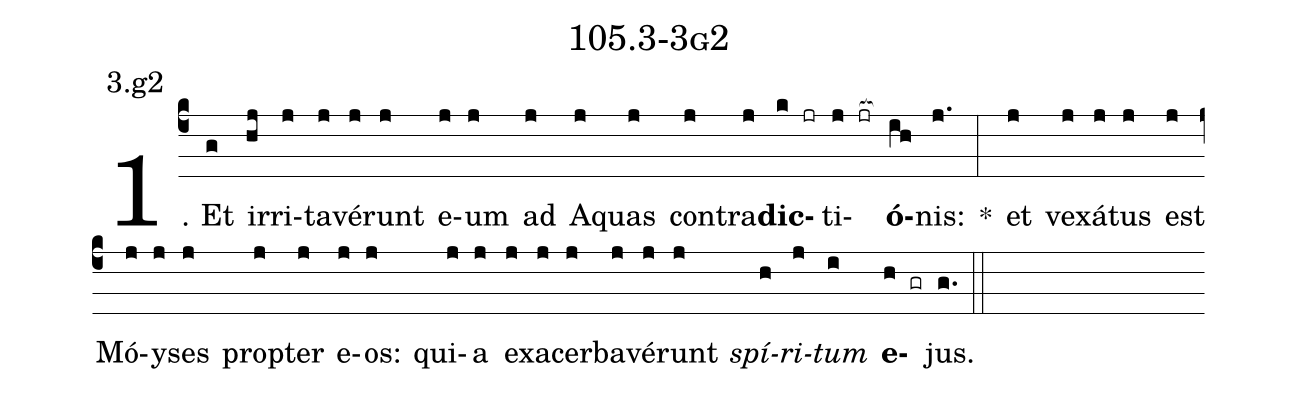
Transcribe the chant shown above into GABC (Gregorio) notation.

name: 105.3-3g2;
annotation: 3.g2;
%%
(c4)1. Et(g) ir(hj)ri(j)ta(j)vé(j)runt(j) e(j)um(j) ad(j) A(j)quas(j) con(j)tra(j)<b>dic</b>(k jr)ti(j jr[ocb:1{])<b>ó</b>(ih[ocb:0}])nis:(j.) *(:) et(j) ve(j)xá(j)tus(j) est(j) Mó(j)y(j)ses(j) prop(j)ter(j) e(j)os:(j) qui(j)a(j) ex(j)a(j)cer(j)ba(j)vé(j)runt(j) <i>spí</i>(h)<i>ri</i>(j)<i>tum</i>(i) <b>e</b>(h gr)jus.(g.) (::)


%E(j) u(h) o(j) u(i) a(h) e.(g.) (::)
